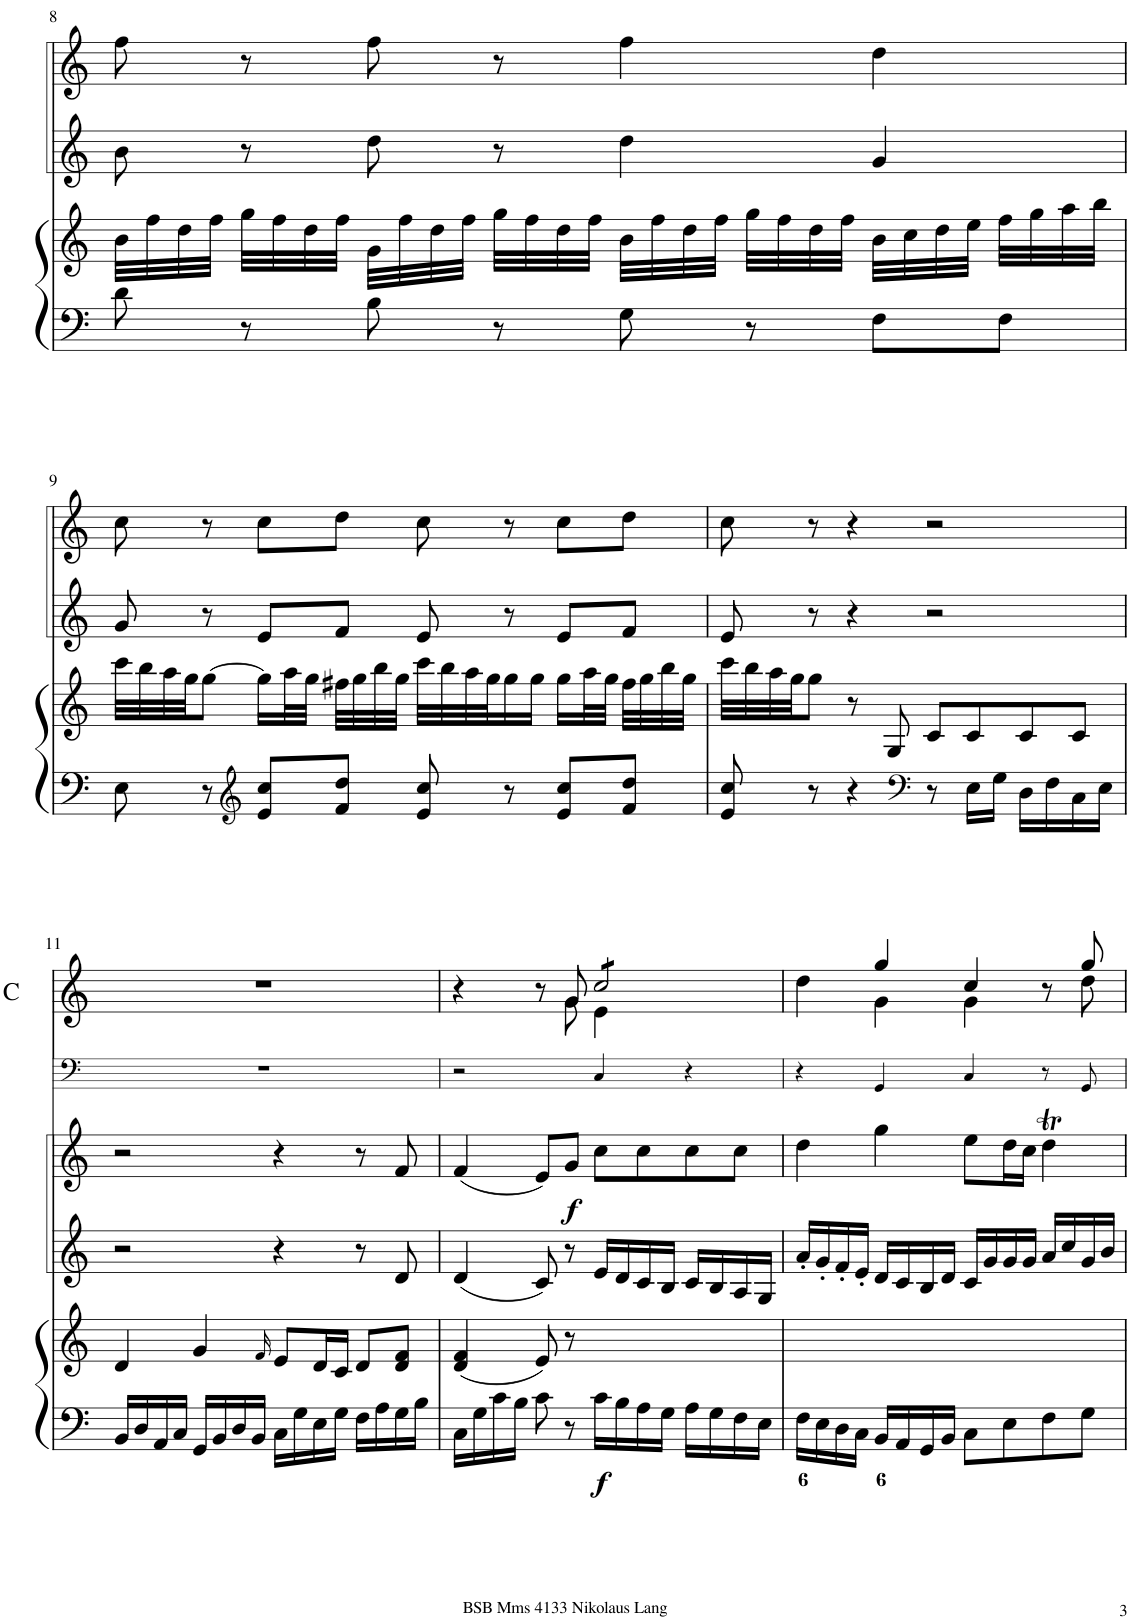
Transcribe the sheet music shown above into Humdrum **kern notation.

**kern	**kern	**dynam	**kern	**kern	**dynam	**kern	**kern
*part5	*part5	*part5	*part4	*part3	*part3	*part2	*part1
*staff6	*staff5	*staff5/6	*staff4	*staff3	*staff3	*staff2	*staff1
*I"Organo	*	*	*I"Violino 2	*I"Violino 1	*	*I"Timpani	*I"Clarini
*	*	*	*I'Vln	*I'Vln	*	*I'Timp	*I'C
!!LO:PB:g=z
*clefF4	*clefG2	*	*clefG2	*clefG2	*	*clefF4	*clefG2
*k[]	*k[]	*	*k[]	*k[]	*	*k[]	*k[]
*M4/4	*M4/4	*	*M4/4	*M4/4	*	*M4/4	*M4/4
*met(c)	*met(c)	*	*met(c)	*met(c)	*	*met(c)	*met(c)
=8	=8	=8	=8	=8	=8	=8	=8
8d\	32b\LLL	.	8b\	8ff\	.	1r	1r
.	32ff\	.	.	.	.	.	.
.	32dd\	.	.	.	.	.	.
.	32ff\JJJ	.	.	.	.	.	.
8r	32gg\LLL	.	8r	8r	.	.	.
.	32ff\	.	.	.	.	.	.
.	32dd\	.	.	.	.	.	.
.	32ff\JJJ	.	.	.	.	.	.
8B\	32g\LLL	.	8dd\	8ff\	.	.	.
.	32ff\	.	.	.	.	.	.
.	32dd\	.	.	.	.	.	.
.	32ff\JJJ	.	.	.	.	.	.
8r	32gg\LLL	.	8r	8r	.	.	.
.	32ff\	.	.	.	.	.	.
.	32dd\	.	.	.	.	.	.
.	32ff\JJJ	.	.	.	.	.	.
8G\	32b\LLL	.	4dd\	4ff\	.	.	.
.	32ff\	.	.	.	.	.	.
.	32dd\	.	.	.	.	.	.
.	32ff\JJJ	.	.	.	.	.	.
8r	32gg\LLL	.	.	.	.	.	.
.	32ff\	.	.	.	.	.	.
.	32dd\	.	.	.	.	.	.
.	32ff\JJJ	.	.	.	.	.	.
8F\L	32b\LLL	.	4g/	4dd\	.	.	.
.	32cc\	.	.	.	.	.	.
.	32dd\	.	.	.	.	.	.
.	32ee\JJJ	.	.	.	.	.	.
8F\J	32ff\LLL	.	.	.	.	.	.
.	32gg\	.	.	.	.	.	.
.	32aa\	.	.	.	.	.	.
.	32bb\JJJ	.	.	.	.	.	.
!!LO:LB:g=z
=9	=9	=9	=9	=9	=9	=9	=9
8E\	32ccc\LLL	.	8g/	8cc\	.	1r	1r
.	32bb\	.	.	.	.	.	.
.	32aa\	.	.	.	.	.	.
.	32gg\JJ	.	.	.	.	.	.
8r	[8gg\J	.	8r	8r	.	.	.
*clefG2	*	*	*	*	*	*	*
8e/ 8cc/L	16gg\LL]	.	8e/L	8cc\L	.	.	.
.	32aa\L	.	.	.	.	.	.
.	32gg\JJJ	.	.	.	.	.	.
8f/ 8dd/J	32ff#X\LLL	.	8f/J	8dd\J	.	.	.
.	32gg\	.	.	.	.	.	.
.	32bb\	.	.	.	.	.	.
.	32gg\JJJ	.	.	.	.	.	.
8e/ 8cc/	32ccc\LLL	.	8e/	8cc\	.	.	.
.	32bb\	.	.	.	.	.	.
.	32aa\	.	.	.	.	.	.
.	32gg\J	.	.	.	.	.	.
8r	16gg\	.	8r	8r	.	.	.
.	16gg\JJ	.	.	.	.	.	.
8e/ 8cc/L	16gg\LL	.	8e/L	8cc\L	.	.	.
.	32aa\L	.	.	.	.	.	.
.	32gg\JJJ	.	.	.	.	.	.
8f/ 8dd/J	32ff#\LLL	.	8f/J	8dd\J	.	.	.
.	32gg\	.	.	.	.	.	.
.	32bb\	.	.	.	.	.	.
.	32gg\JJJ	.	.	.	.	.	.
=10	=10	=10	=10	=10	=10	=10	=10
8e/ 8cc/	32ccc\LLL	.	8e/	8cc\	.	1r	1r
.	32bb\	.	.	.	.	.	.
.	32aa\	.	.	.	.	.	.
.	32gg\JJ	.	.	.	.	.	.
8r	8gg\J	.	8r	8r	.	.	.
4r	8r	.	4r	4r	.	.	.
.	8G/	.	.	.	.	.	.
*clefF4	*	*	*	*	*	*	*
8r	8c/L	.	2r	2r	.	.	.
16E\LL	8c/	.	.	.	.	.	.
16G\JJ	.	.	.	.	.	.	.
16D\LL	8c/	.	.	.	.	.	.
16F\	.	.	.	.	.	.	.
16C\	8c/J	.	.	.	.	.	.
16E\JJ	.	.	.	.	.	.	.
!!LO:LB:g=z
=11	=11	=11	=11	=11	=11	=11	=11
16BB/LL	4d/	.	2r	2r	.	1r	1r
16D/	.	.	.	.	.	.	.
16AA/	.	.	.	.	.	.	.
16C/JJ	.	.	.	.	.	.	.
16GG/LL	4g/	.	.	.	.	.	.
16BB/	.	.	.	.	.	.	.
16D/	.	.	.	.	.	.	.
16BB/JJ	.	.	.	.	.	.	.
.	16qf/	.	.	.	.	.	.
16C\LL	8e/L	.	4r	4r	.	.	.
16G\	.	.	.	.	.	.	.
16E\	16d/L	.	.	.	.	.	.
16G\JJ	16c/JJ	.	.	.	.	.	.
16F\LL	8d/L	.	8r	8r	.	.	.
16A\	.	.	.	.	.	.	.
16G\	8d/ 8f/J	.	8d/	8f/	.	.	.
16B\JJ	.	.	.	.	.	.	.
=12	=12	=12	=12	=12	=12	=12	=12
*	*	*	*	*	*	*	*^
16C\LL	(4d/ 4f/	.	(4d/	(4f/	.	2r	4r	4.ryy
16G\	.	.	.	.	.	.	.	.
16c\	.	.	.	.	.	.	.	.
16B\JJ	.	.	.	.	.	.	.	.
8c\	8e/)	.	8c/)	8e/L)	.	.	8r	.
!	!	!	!	!	!LO:DY:b	!	!	!
8r	8r	.	8r	8g/J	f	.	8g/	8g\
!	!	!LO:DY:b=2	!	!	!	!	!	!
*	*	*	*	*	*	*	*tremolo	*
16c\LL	2ryy	f	16e/LL	8cc\L	.	4C/	8cc/L	4e\
16B\	.	.	16d/	.	.	.	.	.
16A\	.	.	16c/	8cc\	.	.	8cc/	.
16G\JJ	.	.	16B/JJ	.	.	.	.	.
16A\LL	.	.	16c/LL	8cc\	.	4r	8cc/	4ryy
16G\	.	.	16B/	.	.	.	.	.
16F\	.	.	16A/	8cc\J	.	.	8cc/J	.
*	*	*	*	*	*	*	*Xtremolo	*
16E\JJ	.	.	16G/JJ	.	.	.	.	.
=13	=13	=13	=13	=13	=13	=13	=13	=13
16F\LL	1ryy	.	16a'/LL	4dd\	.	4r	4dd\	4ryy
16E\	.	.	16g'/	.	.	.	.	.
16D\	.	.	16f'/	.	.	.	.	.
16C\JJ	.	.	16e'/JJ	.	.	.	.	.
16BB/LL	.	.	16d/LL	4gg\	.	4GG/	4gg/	4g\
16AA/	.	.	16c/	.	.	.	.	.
16GG/	.	.	16B/	.	.	.	.	.
16BB/JJ	.	.	16d/JJ	.	.	.	.	.
8C\L	.	.	16c/LL	8ee\L	.	4C/	4cc/	4g\
.	.	.	16g/	.	.	.	.	.
8E\	.	.	16g/	16dd\L	.	.	.	.
.	.	.	16g/JJ	16cc\JJ	.	.	.	.
8F\	.	.	16a/LL	4ddT\	.	8r	8r	8ryy
.	.	.	16cc/	.	.	.	.	.
8G\J	.	.	16g/	.	.	8GG/	8gg/	8dd\
.	.	.	16b/JJ	.	.	.	.	.
*	*	*	*	*	*	*	*v	*v
=	=	=	=	=	=	=	=
*-	*-	*-	*-	*-	*-	*-	*-
